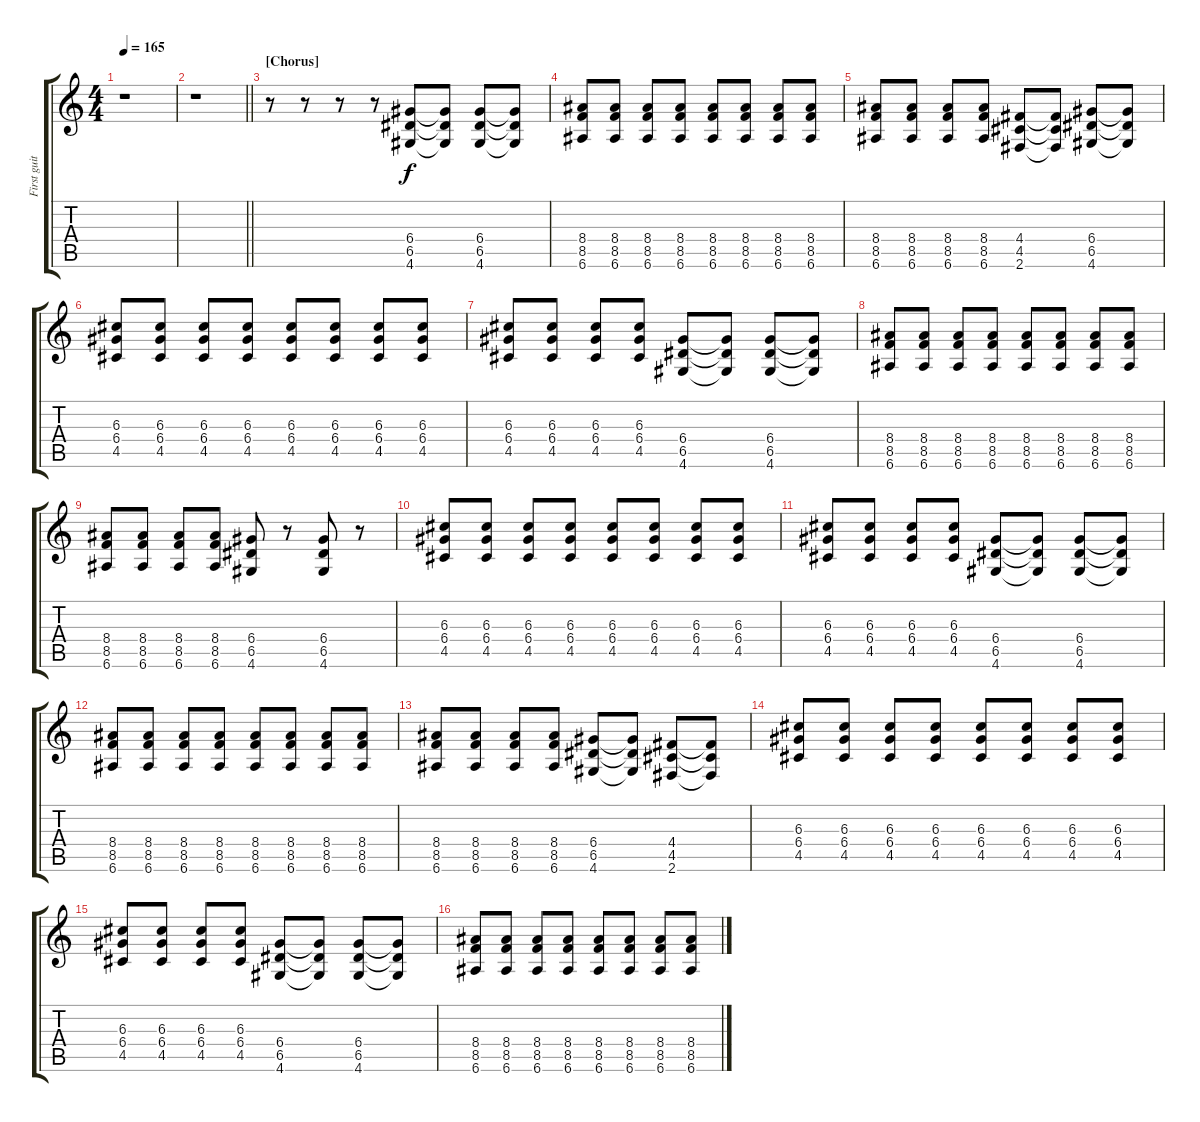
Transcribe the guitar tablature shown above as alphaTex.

\track ("First guitar " "First guit") {instrument distortionguitar}
\staff {score tabs}
\tuning (E4 B3 G3 D3 A2 E2) {hide}
\ts (4 4)
\tempo 165
\clef g2
\ks c
r.1{dy f} |
\barLineRight lightlight
r.1 |
\section ("" "[Chorus]")
r.8 r.8 r.8 r.8 (6.4 6.5 4.6).8 (6.4{t} 6.5{t} 4.6{t}).8 (6.4 6.5 4.6).8 (6.4{t} 6.5{t} 4.6{t}).8 |
(8.4 8.5 6.6).8 (8.4 8.5 6.6).8 (8.4 8.5 6.6).8 (8.4 8.5 6.6).8 (8.4 8.5 6.6).8 (8.4 8.5 6.6).8 (8.4 8.5 6.6).8 (8.4 8.5 6.6).8 |
(8.4 8.5 6.6).8 (8.4 8.5 6.6).8 (8.4 8.5 6.6).8 (8.4 8.5 6.6).8 (4.4 4.5 2.6).8 (4.4{t} 4.5{t} 2.6{t}).8 (6.4 6.5 4.6).8 (6.4{t} 6.5{t} 4.6{t}).8 |
(6.3 6.4 4.5).8 (6.3 6.4 4.5).8 (6.3 6.4 4.5).8 (6.3 6.4 4.5).8 (6.3 6.4 4.5).8 (6.3 6.4 4.5).8 (6.3 6.4 4.5).8 (6.3 6.4 4.5).8 |
(6.3 6.4 4.5).8 (6.3 6.4 4.5).8 (6.3 6.4 4.5).8 (6.3 6.4 4.5).8 (6.4 6.5 4.6).8 (6.4{t} 6.5{t} 4.6{t}).8 (6.4 6.5 4.6).8 (6.4{t} 6.5{t} 4.6{t}).8 |
(8.4 8.5 6.6).8 (8.4 8.5 6.6).8 (8.4 8.5 6.6).8 (8.4 8.5 6.6).8 (8.4 8.5 6.6).8 (8.4 8.5 6.6).8 (8.4 8.5 6.6).8 (8.4 8.5 6.6).8 |
(8.4 8.5 6.6).8 (8.4 8.5 6.6).8 (8.4 8.5 6.6).8 (8.4 8.5 6.6).8 (6.4 6.5 4.6).8 r.8 (6.4 6.5 4.6).8 r.8 |
(6.3 6.4 4.5).8 (6.3 6.4 4.5).8 (6.3 6.4 4.5).8 (6.3 6.4 4.5).8 (6.3 6.4 4.5).8 (6.3 6.4 4.5).8 (6.3 6.4 4.5).8 (6.3 6.4 4.5).8 |
(6.3 6.4 4.5).8 (6.3 6.4 4.5).8 (6.3 6.4 4.5).8 (6.3 6.4 4.5).8 (6.4 6.5 4.6).8 (6.4{t} 6.5{t} 4.6{t}).8 (6.4 6.5 4.6).8 (6.4{t} 6.5{t} 4.6{t}).8 |
(8.4 8.5 6.6).8 (8.4 8.5 6.6).8 (8.4 8.5 6.6).8 (8.4 8.5 6.6).8 (8.4 8.5 6.6).8 (8.4 8.5 6.6).8 (8.4 8.5 6.6).8 (8.4 8.5 6.6).8 |
(8.4 8.5 6.6).8 (8.4 8.5 6.6).8 (8.4 8.5 6.6).8 (8.4 8.5 6.6).8 (6.4 6.5 4.6).8 (6.4{t} 6.5{t} 4.6{t}).8 (4.4 4.5 2.6).8 (4.4{t} 4.5{t} 2.6{t}).8 |
(6.3 6.4 4.5).8 (6.3 6.4 4.5).8 (6.3 6.4 4.5).8 (6.3 6.4 4.5).8 (6.3 6.4 4.5).8 (6.3 6.4 4.5).8 (6.3 6.4 4.5).8 (6.3 6.4 4.5).8 |
(6.3 6.4 4.5).8 (6.3 6.4 4.5).8 (6.3 6.4 4.5).8 (6.3 6.4 4.5).8 (6.4 6.5 4.6).8 (6.4{t} 6.5{t} 4.6{t}).8 (6.4 6.5 4.6).8 (6.4{t} 6.5{t} 4.6{t}).8 |
(8.4 8.5 6.6).8 (8.4 8.5 6.6).8 (8.4 8.5 6.6).8 (8.4 8.5 6.6).8 (8.4 8.5 6.6).8 (8.4 8.5 6.6).8 (8.4 8.5 6.6).8 (8.4 8.5 6.6).8
